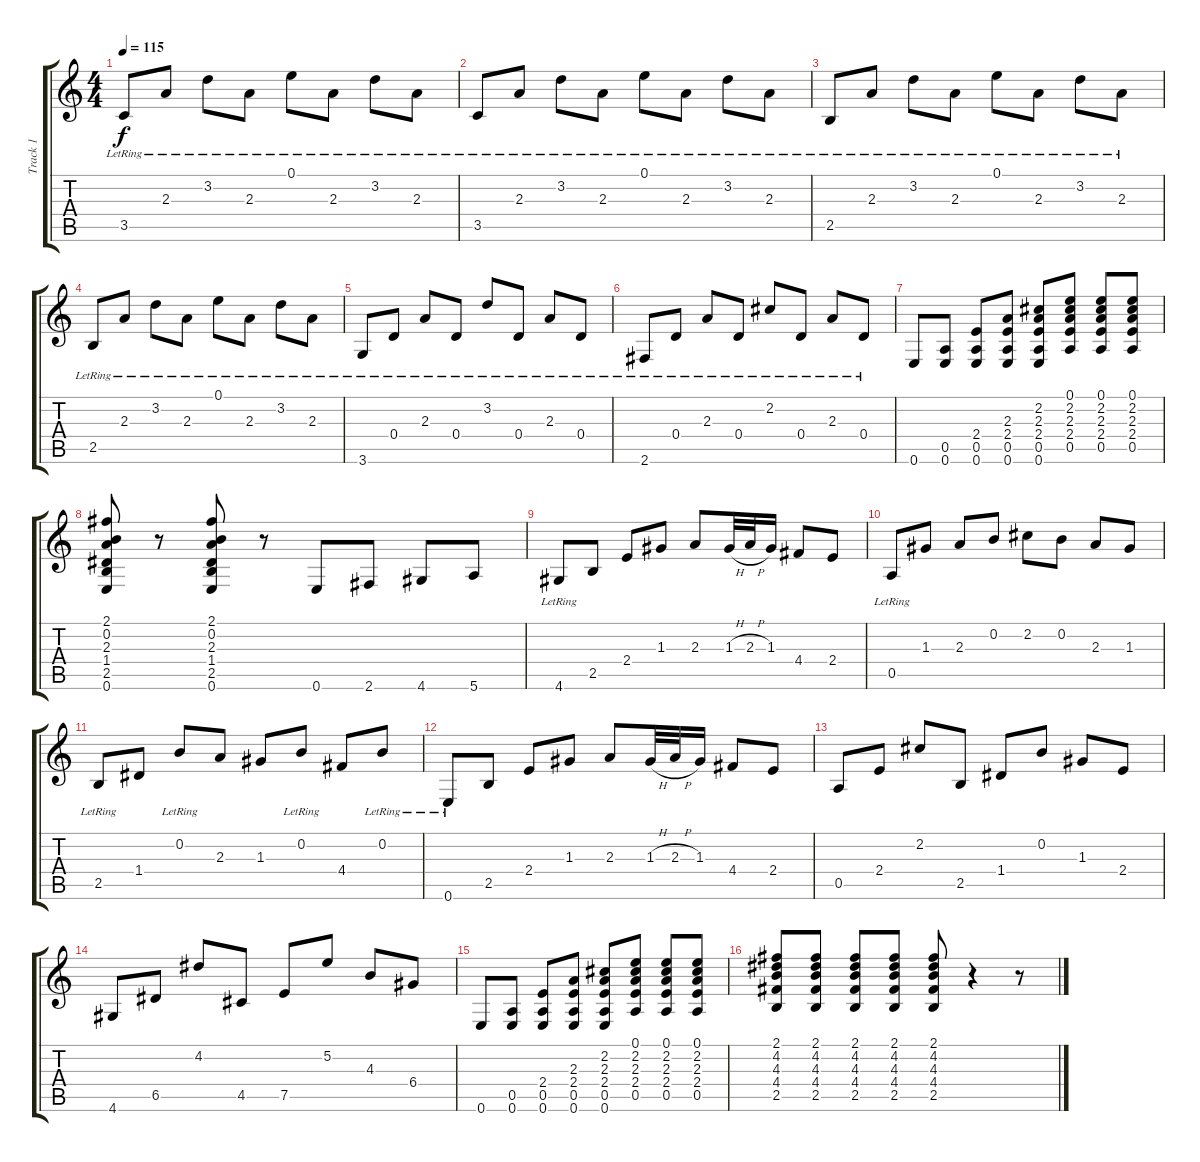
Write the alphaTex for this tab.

\track ("Track 1" "Track 1") {instrument acousticguitarsteel}
\staff {score tabs}
\tuning (E4 B3 G3 D3 A2 E2) {hide}
\ts (4 4)
\tempo 115
\clef g2
\ks c
3.5{lr}.8{dy f} 2.3{lr}.8 3.2{lr}.8 2.3{lr}.8 0.1{lr}.8 2.3{lr}.8 3.2{lr}.8 2.3{lr}.8 |
3.5{lr}.8 2.3{lr}.8 3.2{lr}.8 2.3{lr}.8 0.1{lr}.8 2.3{lr}.8 3.2{lr}.8 2.3{lr}.8 |
2.5{lr}.8 2.3{lr}.8 3.2{lr}.8 2.3{lr}.8 0.1{lr}.8 2.3{lr}.8 3.2{lr}.8 2.3{lr}.8 |
2.5{lr}.8 2.3{lr}.8 3.2{lr}.8 2.3{lr}.8 0.1{lr}.8 2.3{lr}.8 3.2{lr}.8 2.3{lr}.8 |
3.6{lr}.8 0.4{lr}.8 2.3{lr}.8 0.4{lr}.8 3.2{lr}.8 0.4{lr}.8 2.3{lr}.8 0.4{lr}.8 |
2.6{lr}.8 0.4{lr}.8 2.3{lr}.8 0.4{lr}.8 2.2{lr}.8 0.4{lr}.8 2.3{lr}.8 0.4{lr}.8 |
0.6.8 (0.5 0.6).8 (2.4 0.5 0.6).8 (2.3 2.4 0.5 0.6).8 (2.2 2.3 2.4 0.5 0.6).8 (0.1 2.2 2.3 2.4 0.5).8 (0.1 2.2 2.3 2.4 0.5).8 (0.1 2.2 2.3 2.4 0.5).8 |
(2.1 0.2 2.3 1.4 2.5 0.6).8 r.8 (2.1 0.2 2.3 1.4 2.5 0.6).8 r.8 0.6.8 2.6.8 4.6.8 5.6.8 |
4.6{lr}.8 2.5.8 2.4.8 1.3.8 2.3.8 1.3{h}.32 2.3{h}.32 1.3.16 4.4.8 2.4.8 |
0.5{lr}.8 1.3.8 2.3.8 0.2.8 2.2.8 0.2.8 2.3.8 1.3.8 |
2.5{lr}.8 1.4.8 0.2{lr}.8 2.3.8 1.3.8 0.2{lr}.8 4.4.8 0.2{lr}.8 |
0.6{lr}.8 2.5.8 2.4.8 1.3.8 2.3.8 1.3{h}.32 2.3{h}.32 1.3.16 4.4.8 2.4.8 |
0.5.8 2.4.8 2.2.8 2.5.8 1.4.8 0.2.8 1.3.8 2.4.8 |
4.6.8 6.5.8 4.2.8 4.5.8 7.5.8 5.2.8 4.3.8 6.4.8 |
0.6.8 (0.5 0.6).8 (2.4 0.5 0.6).8 (2.3 2.4 0.5 0.6).8 (2.2 2.3 2.4 0.5 0.6).8 (0.1 2.2 2.3 2.4 0.5).8 (0.1 2.2 2.3 2.4 0.5).8 (0.1 2.2 2.3 2.4 0.5).8 |
(2.1 4.2 4.3 4.4 2.5).8 (2.1 4.2 4.3 4.4 2.5).8 (2.1 4.2 4.3 4.4 2.5).8 (2.1 4.2 4.3 4.4 2.5).8 (2.1 4.2 4.3 4.4 2.5).8 r.4 r.8
